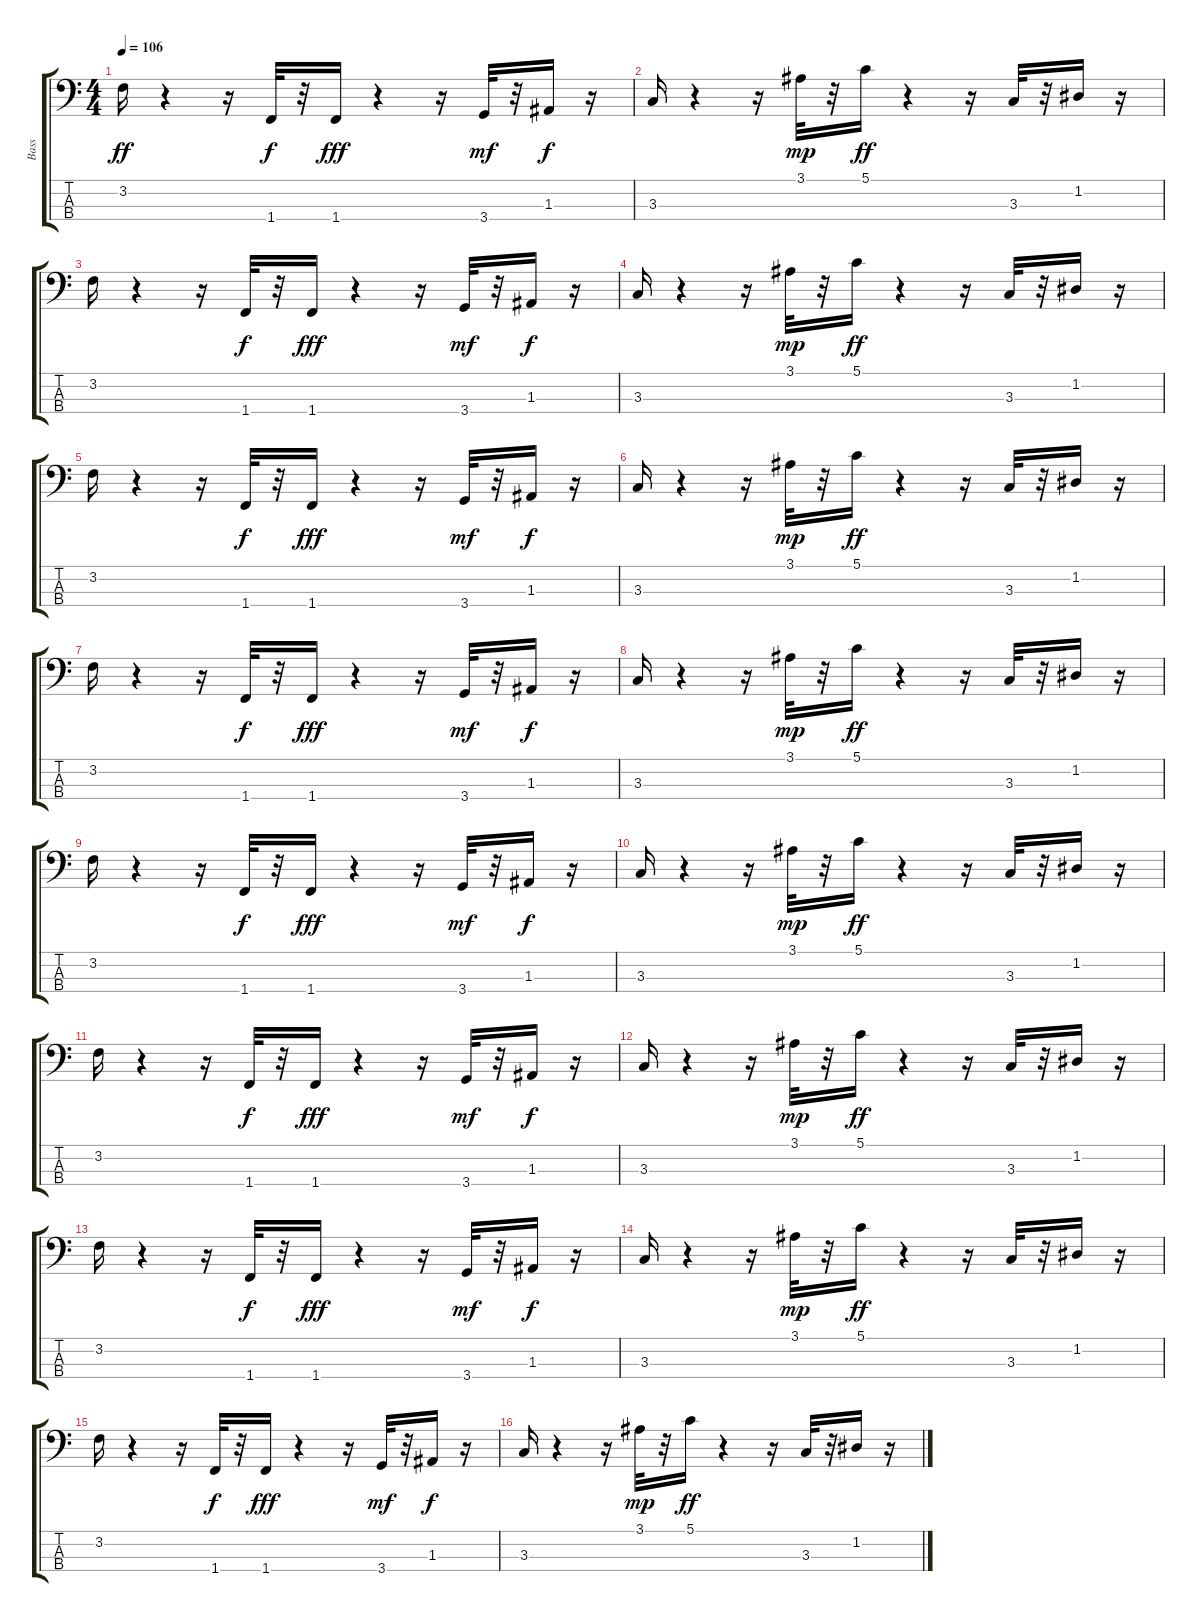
\track ("Bass" "Bass") {instrument electricbassfinger}
\staff {score tabs}
\tuning (G2 D2 A1 E1) {hide}
\ts (4 4)
\tempo 106
\clef f4
\ks c
3.2.16{dy ff} r.4 r.16 1.4.32{dy f} r.32 1.4.16{dy fff} r.4 r.16 3.4.32{dy mf} r.32 1.3.16{dy f} r.16 |
3.3.16 r.4 r.16 3.1.32{dy mp} r.32 5.1.16{dy ff} r.4 r.16 3.3.32 r.32 1.2.16 r.16 |
3.2.16 r.4 r.16 1.4.32{dy f} r.32 1.4.16{dy fff} r.4 r.16 3.4.32{dy mf} r.32 1.3.16{dy f} r.16 |
3.3.16 r.4 r.16 3.1.32{dy mp} r.32 5.1.16{dy ff} r.4 r.16 3.3.32 r.32 1.2.16 r.16 |
3.2.16 r.4 r.16 1.4.32{dy f} r.32 1.4.16{dy fff} r.4 r.16 3.4.32{dy mf} r.32 1.3.16{dy f} r.16 |
3.3.16 r.4 r.16 3.1.32{dy mp} r.32 5.1.16{dy ff} r.4 r.16 3.3.32 r.32 1.2.16 r.16 |
3.2.16 r.4 r.16 1.4.32{dy f} r.32 1.4.16{dy fff} r.4 r.16 3.4.32{dy mf} r.32 1.3.16{dy f} r.16 |
3.3.16 r.4 r.16 3.1.32{dy mp} r.32 5.1.16{dy ff} r.4 r.16 3.3.32 r.32 1.2.16 r.16 |
3.2.16 r.4 r.16 1.4.32{dy f} r.32 1.4.16{dy fff} r.4 r.16 3.4.32{dy mf} r.32 1.3.16{dy f} r.16 |
3.3.16 r.4 r.16 3.1.32{dy mp} r.32 5.1.16{dy ff} r.4 r.16 3.3.32 r.32 1.2.16 r.16 |
3.2.16 r.4 r.16 1.4.32{dy f} r.32 1.4.16{dy fff} r.4 r.16 3.4.32{dy mf} r.32 1.3.16{dy f} r.16 |
3.3.16 r.4 r.16 3.1.32{dy mp} r.32 5.1.16{dy ff} r.4 r.16 3.3.32 r.32 1.2.16 r.16 |
3.2.16 r.4 r.16 1.4.32{dy f} r.32 1.4.16{dy fff} r.4 r.16 3.4.32{dy mf} r.32 1.3.16{dy f} r.16 |
3.3.16 r.4 r.16 3.1.32{dy mp} r.32 5.1.16{dy ff} r.4 r.16 3.3.32 r.32 1.2.16 r.16 |
3.2.16 r.4 r.16 1.4.32{dy f} r.32 1.4.16{dy fff} r.4 r.16 3.4.32{dy mf} r.32 1.3.16{dy f} r.16 |
3.3.16 r.4 r.16 3.1.32{dy mp} r.32 5.1.16{dy ff} r.4 r.16 3.3.32 r.32 1.2.16 r.16
